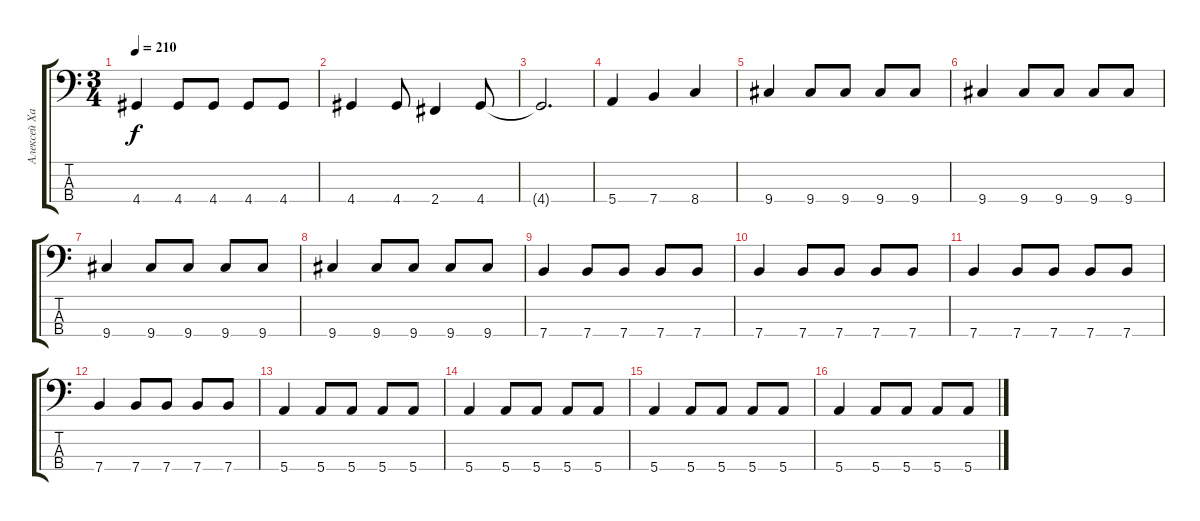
\track ("Алексей Харьков" "Алексей Ха") {instrument electricbasspick}
\staff {score tabs}
\tuning (G2 D2 A1 E1) {hide}
\ts (3 4)
\tempo 210
\clef f4
\ks c
4.4.4{dy f} 4.4.8 4.4.8 4.4.8 4.4.8 |
4.4.4 4.4.8 2.4.4 4.4.8 |
4.4{t}.2{d} |
5.4.4 7.4.4 8.4.4 |
9.4.4 9.4.8 9.4.8 9.4.8 9.4.8 |
9.4.4 9.4.8 9.4.8 9.4.8 9.4.8 |
9.4.4 9.4.8 9.4.8 9.4.8 9.4.8 |
9.4.4 9.4.8 9.4.8 9.4.8 9.4.8 |
7.4.4 7.4.8 7.4.8 7.4.8 7.4.8 |
7.4.4 7.4.8 7.4.8 7.4.8 7.4.8 |
7.4.4 7.4.8 7.4.8 7.4.8 7.4.8 |
7.4.4 7.4.8 7.4.8 7.4.8 7.4.8 |
5.4.4 5.4.8 5.4.8 5.4.8 5.4.8 |
5.4.4 5.4.8 5.4.8 5.4.8 5.4.8 |
5.4.4 5.4.8 5.4.8 5.4.8 5.4.8 |
5.4.4 5.4.8 5.4.8 5.4.8 5.4.8
